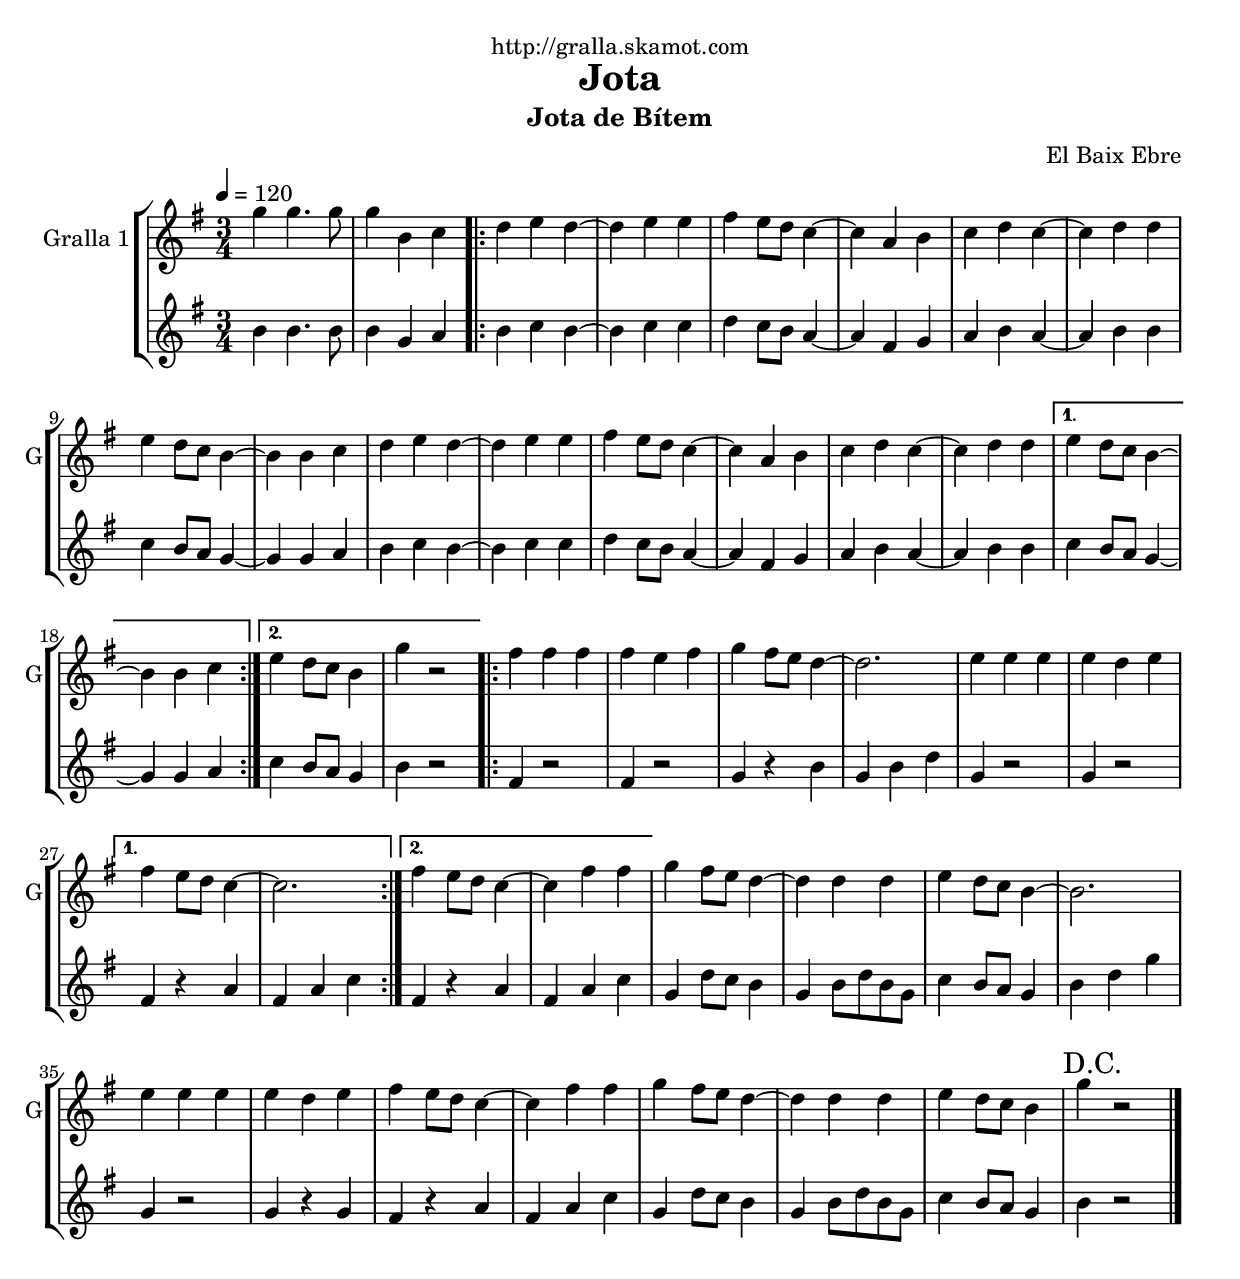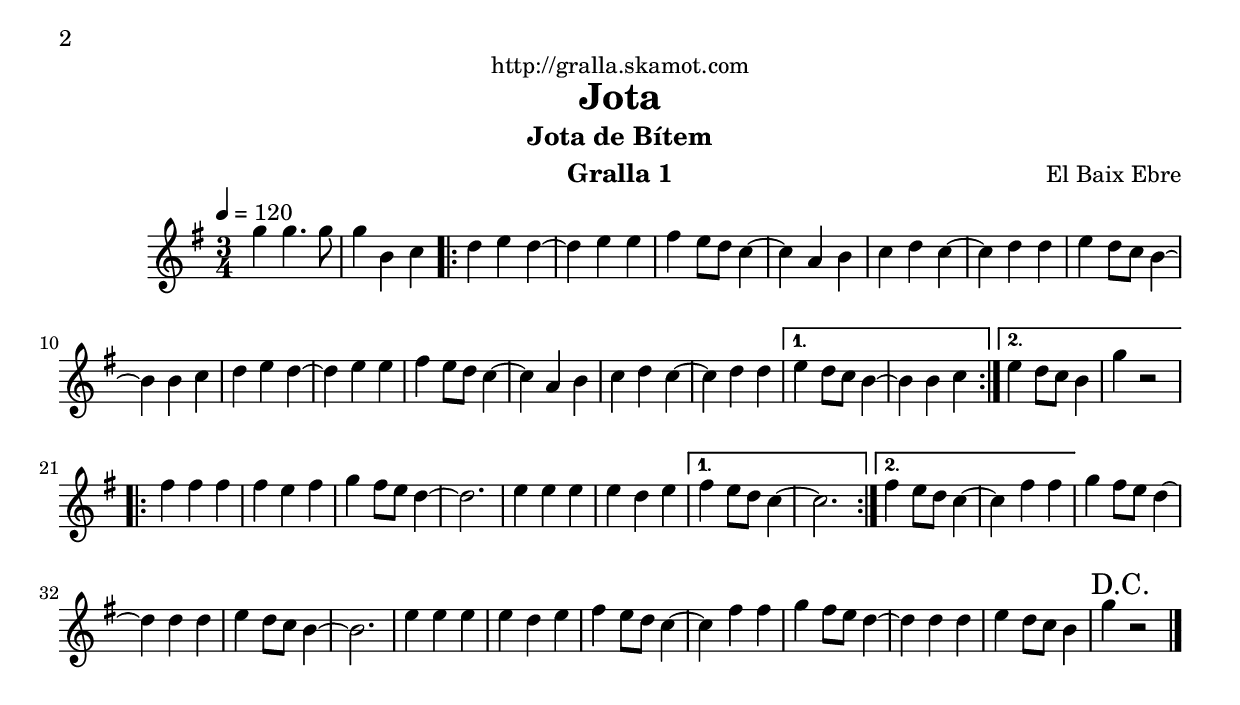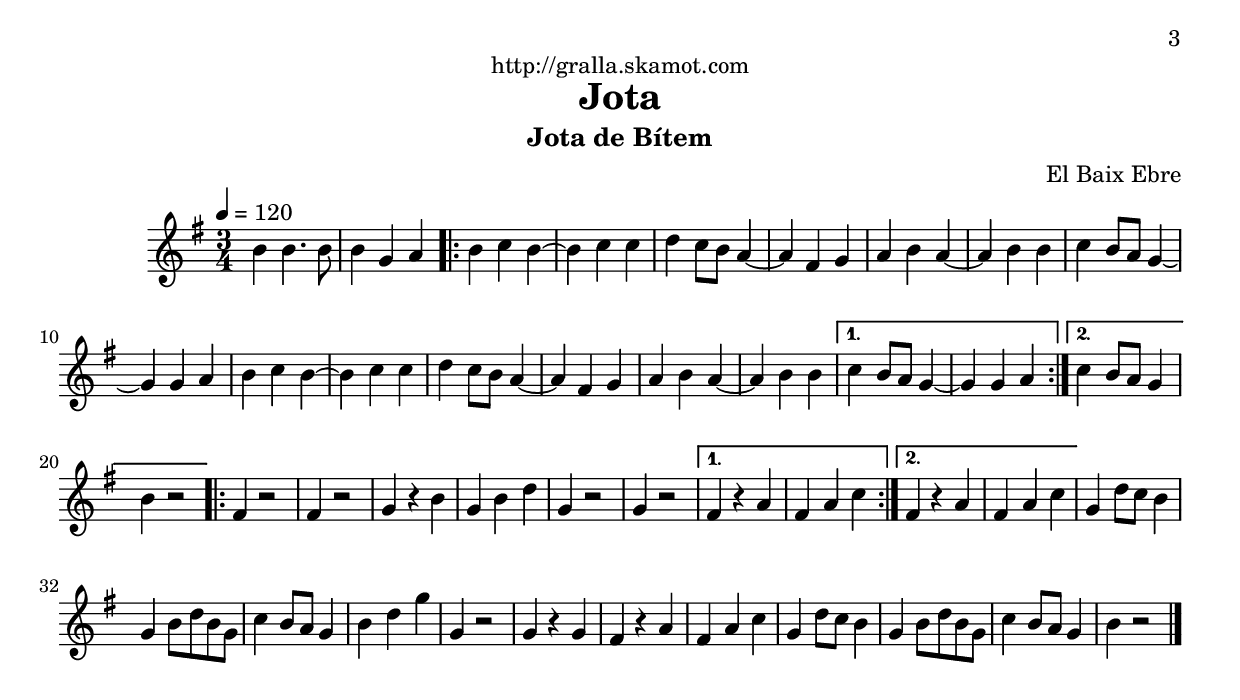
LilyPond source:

\version "2.16.2"

\header {
  dedication="http://gralla.skamot.com"
  title="Jota"
  subtitle="Jota de Bítem"
  subsubtitle=""
  poet=""
  meter=""
  piece=""
  composer="El Baix Ebre"
  arranger=""
  opus=""
  instrument=""
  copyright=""
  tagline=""
}

liniaroAa =
\relative g''
{
  \tempo 4=120
  \clef treble
  \key g \major
  \time 3/4
  g4 g4. g8  |
  g4 b, c  |
  \repeat volta 2 { d4 e d ~  |
  d4 e e  |
  %05
  fis4 e8 d c4 ~  |
  c4 a b  |
  c4 d c ~  |
  c4 d d  |
  e4 d8 c b4 ~  |
  %10
  b4 b c  |
  d4 e d ~  |
  d4 e e  |
  fis4 e8 d c4 ~  |
  c4 a b  |
  %15
  c4 d c ~  |
  c4 d d }
  \alternative { { e4 d8 c b4 ~  |
  b4 b c }
  { e4 d8 c b4  |
  %20
  g'4 r2 } }
  \repeat volta 2 { fis4 fis fis  |
  fis4 e fis  |
  g4 fis8 e d4 ~  |
  d2.  |
  %25
  e4 e e  |
  e4 d e }
  \alternative { { fis4 e8 d c4 ~  |
  c2. }
  { fis4 e8 d c4 ~  |
  %30
  c4 fis fis } }
  g4 fis8 e d4 ~  |
  d4 d d  |
  e4 d8 c b4 ~  |
  b2.  |
  %35
  e4 e e  |
  e4 d e  |
  fis4 e8 d c4 ~  |
  c4 fis fis  |
  g4 fis8 e d4 ~  |
  %40
  d4 d d  |
  e4 d8 c b4  |
  \mark "D.C." g'4 r2  \bar "|."
}

liniaroAb =
\relative b'
{
  \tempo 4=120
  \clef treble
  \key g \major
  \time 3/4
  b4 b4. b8  |
  b4 g a  |
  \repeat volta 2 { b4 c b ~  |
  b4 c c  |
  %05
  d4 c8 b a4 ~  |
  a4 fis g  |
  a4 b a ~  |
  a4 b b  |
  c4 b8 a g4 ~  |
  %10
  g4 g a  |
  b4 c b ~  |
  b4 c c  |
  d4 c8 b a4 ~  |
  a4 fis g  |
  %15
  a4 b a ~  |
  a4 b b }
  \alternative { { c4 b8 a g4 ~  |
  g4 g a }
  { c4 b8 a g4  |
  %20
  b4 r2 } }
  \repeat volta 2 { fis4 r2  |
  fis4 r2  |
  g4 r b  |
  g4 b d  |
  %25
  g,4 r2  |
  g4 r2 }
  \alternative { { fis4 r a  |
  fis4 a c }
  { fis,4 r a  |
  %30
  fis4 a c } }
  g4 d'8 c b4  |
  g4 b8 d b g  |
  c4 b8 a g4  |
  b4 d g  |
  %35
  g,4 r2  |
  g4 r g  |
  fis4 r a  |
  fis4 a c  |
  g4 d'8 c b4  |
  %40
  g4 b8 d b g  |
  c4 b8 a g4  |
  b4 r2  \bar "|."
}

\bookpart {
  \score {
    \new StaffGroup {
      \override Score.RehearsalMark #'self-alignment-X = #LEFT
      <<
        \new Staff \with {instrumentName = #"Gralla 1" shortInstrumentName = #"G"} \liniaroAa
        \new Staff \with {instrumentName = #"" shortInstrumentName = #" "} \liniaroAb
      >>
    }
    \layout {}
  }
  \score { \unfoldRepeats
    \new StaffGroup {
      \override Score.RehearsalMark #'self-alignment-X = #LEFT
      <<
        \new Staff \with {instrumentName = #"Gralla 1" shortInstrumentName = #"G"} \liniaroAa
        \new Staff \with {instrumentName = #"" shortInstrumentName = #" "} \liniaroAb
      >>
    }
    \midi {
      \set Staff.midiInstrument = "oboe"
      \set DrumStaff.midiInstrument = "drums"
    }
  }
}

\bookpart {
  \header {instrument="Gralla 1"}
  \score {
    \new StaffGroup {
      \override Score.RehearsalMark #'self-alignment-X = #LEFT
      <<
        \new Staff \liniaroAa
      >>
    }
    \layout {}
  }
  \score { \unfoldRepeats
    \new StaffGroup {
      \override Score.RehearsalMark #'self-alignment-X = #LEFT
      <<
        \new Staff \liniaroAa
      >>
    }
    \midi {
      \set Staff.midiInstrument = "oboe"
      \set DrumStaff.midiInstrument = "drums"
    }
  }
}

\bookpart {
  \header {instrument=""}
  \score {
    \new StaffGroup {
      \override Score.RehearsalMark #'self-alignment-X = #LEFT
      <<
        \new Staff \liniaroAb
      >>
    }
    \layout {}
  }
  \score { \unfoldRepeats
    \new StaffGroup {
      \override Score.RehearsalMark #'self-alignment-X = #LEFT
      <<
        \new Staff \liniaroAb
      >>
    }
    \midi {
      \set Staff.midiInstrument = "oboe"
      \set DrumStaff.midiInstrument = "drums"
    }
  }
}

